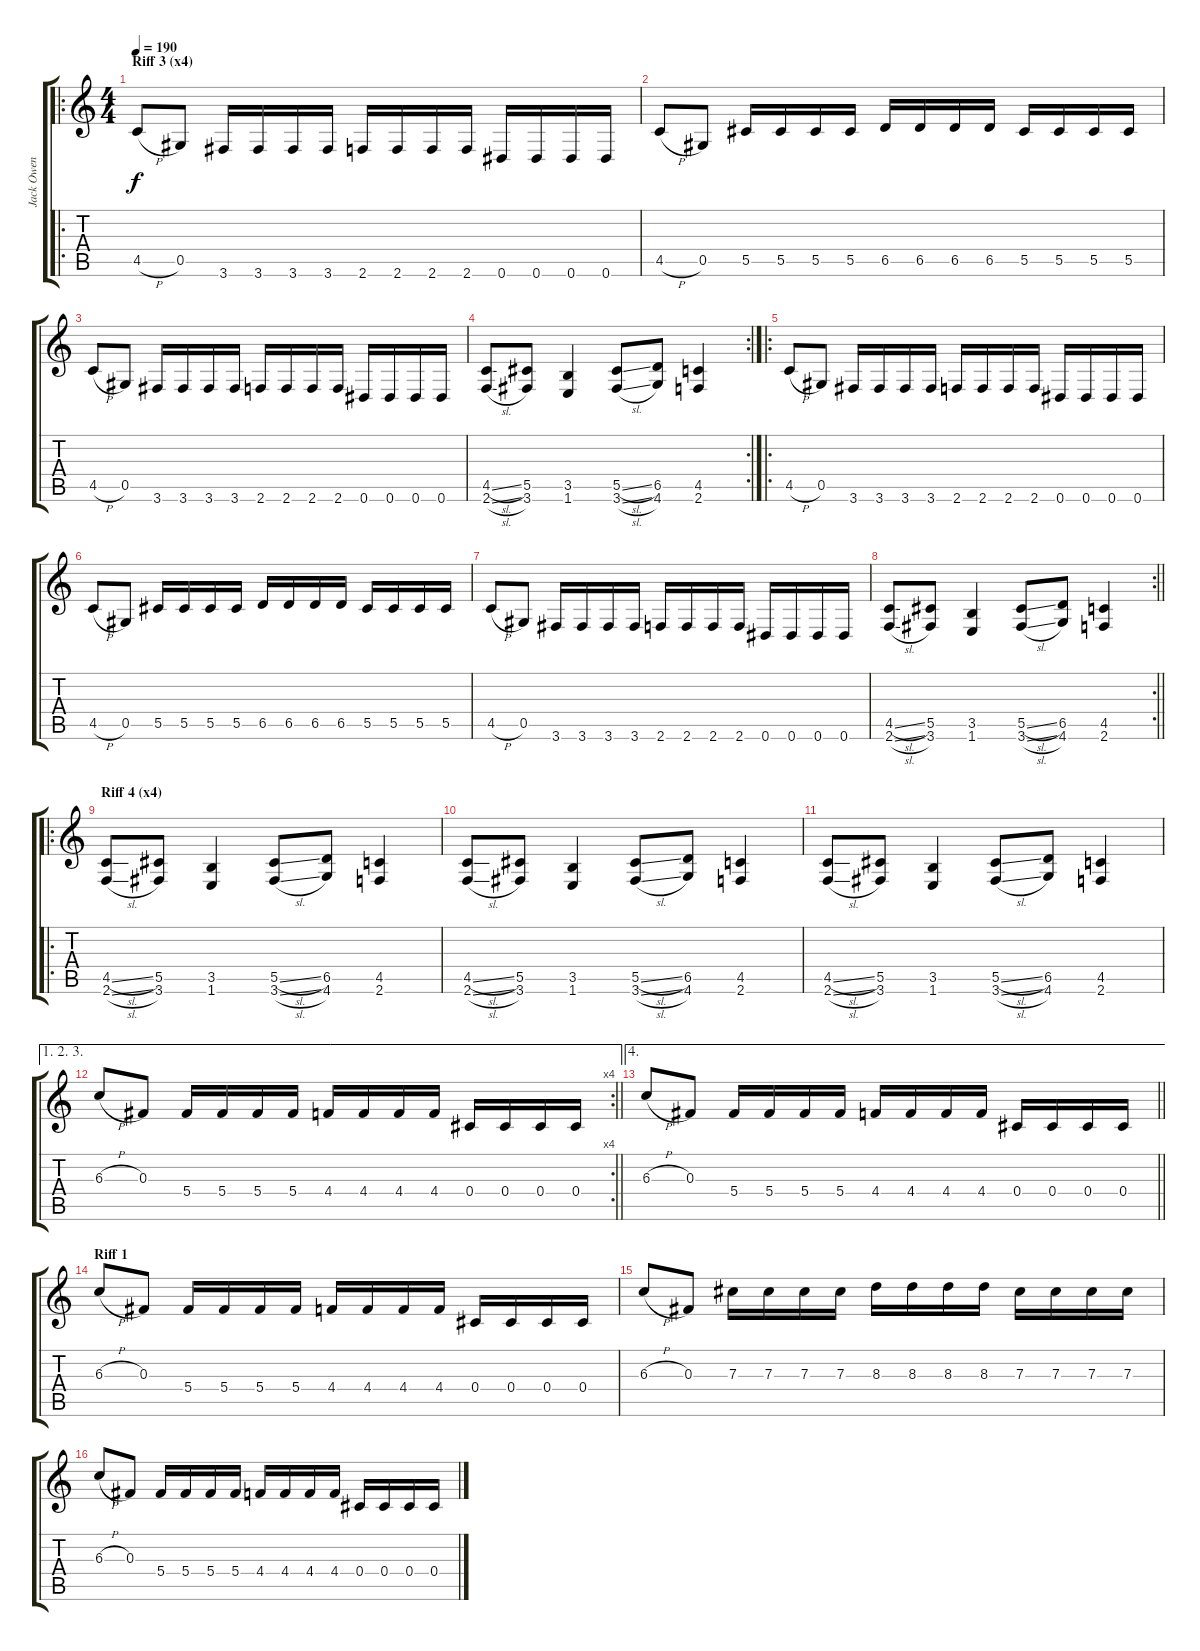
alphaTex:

\track ("Jack Owen" "Jack Owen") {instrument distortionguitar}
\staff {score tabs}
\tuning (Eb4 Bb3 Gb3 Db3 Ab2 Eb2) {hide}
\ro
\ts (4 4)
\section ("" "Riff 3 (x4)")
\tempo 190
\clef g2
\ks c
4.5{h}.8{dy f} 0.5.8 3.6.16 3.6.16 3.6.16 3.6.16 2.6.16 2.6.16 2.6.16 2.6.16 0.6.16 0.6.16 0.6.16 0.6.16 |
4.5{h}.8 0.5.8 5.5.16 5.5.16 5.5.16 5.5.16 6.5.16 6.5.16 6.5.16 6.5.16 5.5.16 5.5.16 5.5.16 5.5.16 |
4.5{h}.8 0.5.8 3.6.16 3.6.16 3.6.16 3.6.16 2.6.16 2.6.16 2.6.16 2.6.16 0.6.16 0.6.16 0.6.16 0.6.16 |
\rc 2
(4.5{sl} 2.6{sl}).8 (5.5 3.6).8 (3.5 1.6).4 (5.5{sl} 3.6{sl}).8 (6.5 4.6).8 (4.5 2.6).4 |
\ro
4.5{h}.8 0.5.8 3.6.16 3.6.16 3.6.16 3.6.16 2.6.16 2.6.16 2.6.16 2.6.16 0.6.16 0.6.16 0.6.16 0.6.16 |
4.5{h}.8 0.5.8 5.5.16 5.5.16 5.5.16 5.5.16 6.5.16 6.5.16 6.5.16 6.5.16 5.5.16 5.5.16 5.5.16 5.5.16 |
4.5{h}.8 0.5.8 3.6.16 3.6.16 3.6.16 3.6.16 2.6.16 2.6.16 2.6.16 2.6.16 0.6.16 0.6.16 0.6.16 0.6.16 |
\rc 2
\barLineRight lightlight
(4.5{sl} 2.6{sl}).8 (5.5 3.6).8 (3.5 1.6).4 (5.5{sl} 3.6{sl}).8 (6.5 4.6).8 (4.5 2.6).4 |
\ro
\section ("" "Riff 4 (x4)")
(4.5{sl} 2.6{sl}).8 (5.5 3.6).8 (3.5 1.6).4 (5.5{sl} 3.6{sl}).8 (6.5 4.6).8 (4.5 2.6).4 |
(4.5{sl} 2.6{sl}).8 (5.5 3.6).8 (3.5 1.6).4 (5.5{sl} 3.6{sl}).8 (6.5 4.6).8 (4.5 2.6).4 |
(4.5{sl} 2.6{sl}).8 (5.5 3.6).8 (3.5 1.6).4 (5.5{sl} 3.6{sl}).8 (6.5 4.6).8 (4.5 2.6).4 |
\ae (1 2 3)
\rc 4
\barLineRight lightlight
6.3{h}.8 0.3.8 5.4.16 5.4.16 5.4.16 5.4.16 4.4.16 4.4.16 4.4.16 4.4.16 0.4.16 0.4.16 0.4.16 0.4.16 |
\ae 4
\barLineRight lightlight
6.3{h}.8 0.3.8 5.4.16 5.4.16 5.4.16 5.4.16 4.4.16 4.4.16 4.4.16 4.4.16 0.4.16 0.4.16 0.4.16 0.4.16 |
\section ("" "Riff 1")
6.3{h}.8 0.3.8 5.4.16 5.4.16 5.4.16 5.4.16 4.4.16 4.4.16 4.4.16 4.4.16 0.4.16 0.4.16 0.4.16 0.4.16 |
6.3{h}.8 0.3.8 7.3.16 7.3.16 7.3.16 7.3.16 8.3.16 8.3.16 8.3.16 8.3.16 7.3.16 7.3.16 7.3.16 7.3.16 |
6.3{h}.8 0.3.8 5.4.16 5.4.16 5.4.16 5.4.16 4.4.16 4.4.16 4.4.16 4.4.16 0.4.16 0.4.16 0.4.16 0.4.16
